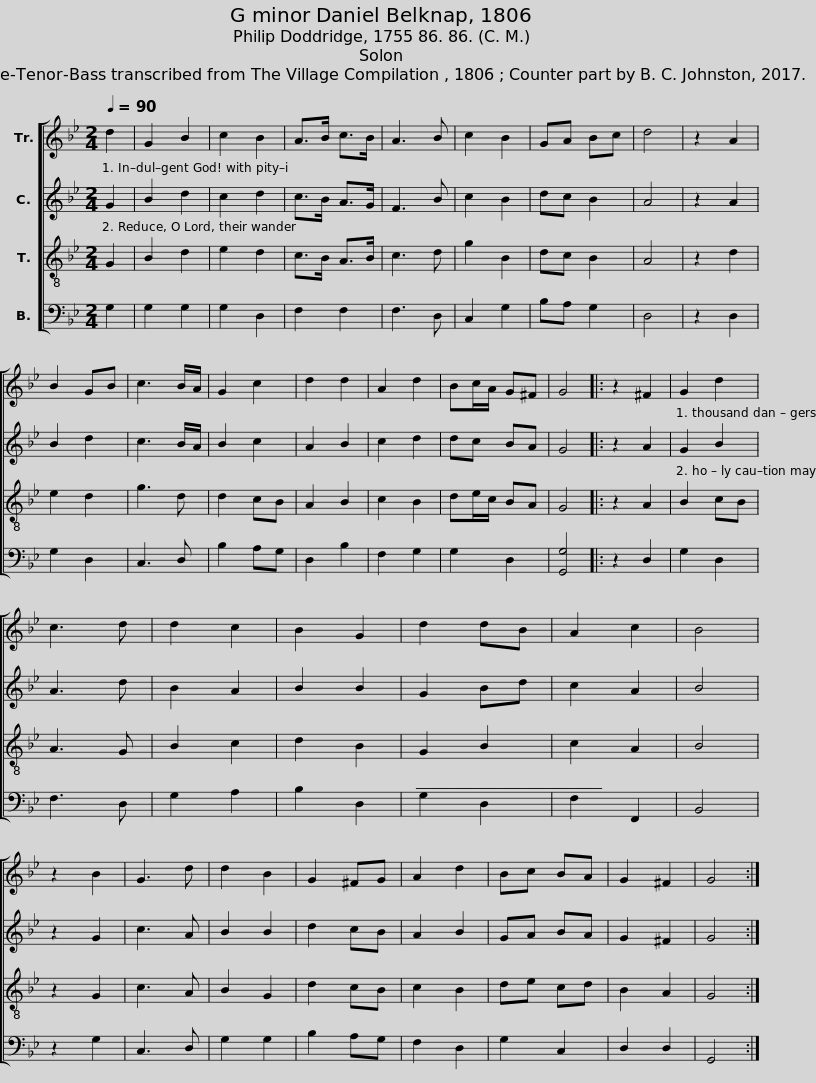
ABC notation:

X:1
%%score [ 1 2 3 4 ]
L:1/8
Q:1/4=90
M:2/4
I:linebreak $
K:Bb
V:1 treble
V:2 treble
V:3 treble-8
V:4 bass
V:1
 d2 | G2 B2 | c2 B2 | A>B c>B | A3 B | %5
 c2 B2 | GA Bc | d4 | z2 A2 | B2 GB | %10
 c3 B/A/ | G2 c2 | d2 d2 | A2 d2 | Bc/A/ G^F |$ %15
 G4 |: z2 ^F2 |$ G2 d2 | c3 d | d2 c2 | %20
 B2 G2 | d2 dB | A2 c2 | B4 | z2 B2 | %25
 G3 d | d2 B2 | G2 ^FG | A2 d2 | Bc BA | %30
 G2 ^F2 | G4 :| %32
V:2
 G2 | B2 d2 | c2 d2 | c>B A>G | F3 B | %5
 c2 B2 | dc B2 | A4 | z2 A2 | B2 d2 | %10
 c3 B/A/ | B2 c2 | A2 B2 | c2 d2 | dc BA |$ %15
 G4 |: z2 A2 |$ G2 B2 | A3 d | B2 A2 | %20
 B2 B2 | G2 Bd | c2 A2 | B4 | z2 G2 | %25
 c3 A | B2 B2 | d2 cB | A2 B2 | GA BA | %30
 G2 ^F2 | G4 :| %32
V:3
 G2 | B2 d2 | e2 d2 | c>B A>B | c3 d | %5
 g2 B2 | dc B2 | A4 | z2 d2 | e2 d2 | %10
 g3 d | d2 cB | A2 B2 | c2 B2 | de/c/ BA |$ %15
 G4 |: z2 A2 |$ B2 cB | A3 G | B2 c2 | %20
 d2 B2 | G2 B2 | c2 A2 | B4 | z2 G2 | %25
 c3 A | B2 G2 | d2 cB | c2 B2 | de cd | %30
 B2 A2 | G4 :| %32
V:4
 G,2 | G,2 G,2 | G,2 D,2 | F,2 F,2 | F,3 D, | %5
 C,2 G,2 | B,A, G,2 | D,4 | z2 D,2 | G,2 D,2 | %10
 C,3 D, | B,2 A,G, | D,2 B,2 | F,2 G,2 | G,2 D,2 |$ %15
 [G,,G,]4 |: z2 D,2 |$ G,2 D,2 | F,3 D, | G,2 A,2 | %20
 B,2 D,2 | G,2 D,2 | F,2 F,,2 | B,,4 | z2 G,2 | %25
 C,3 D, | G,2 G,2 | B,2 A,G, | F,2 D,2 | G,2 C,2 | %30
 D,2 D,2 | G,,4 :| %32
